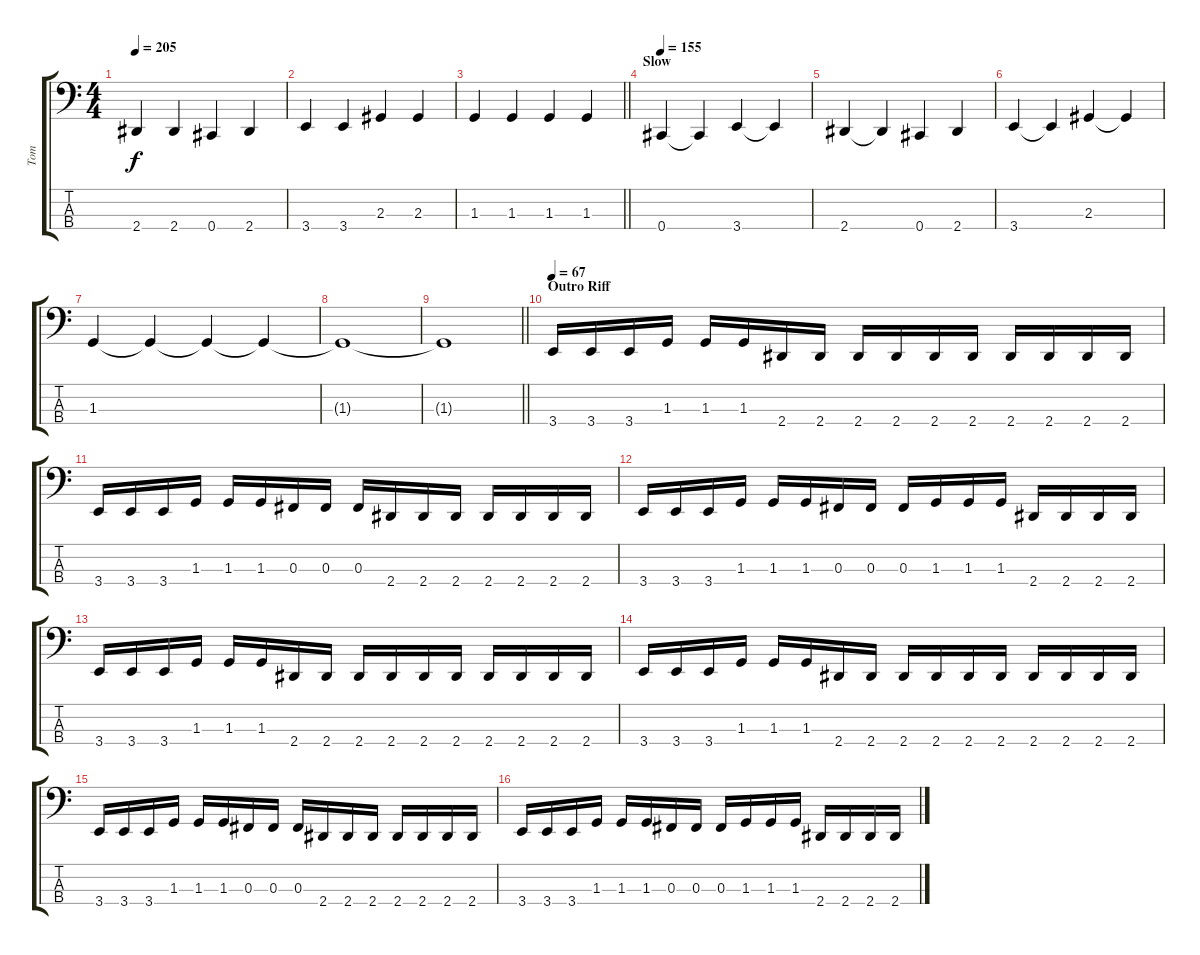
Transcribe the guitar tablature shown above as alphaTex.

\track ("Tom" "Tom") {instrument electricbasspick}
\staff {score tabs}
\tuning (E2 B1 Gb1 Db1) {hide}
\ts (4 4)
\tempo 205
\clef f4
\ks c
2.4.4{dy f} 2.4.4 0.4.4 2.4.4 |
3.4.4 3.4.4 2.3.4 2.3.4 |
\barLineRight lightlight
1.3.4 1.3.4 1.3.4 1.3.4 |
\section ("" "Slow")
\tempo 155
0.4.4 0.4{t}.4 3.4.4 3.4{t}.4 |
2.4.4 2.4{t}.4 0.4.4 2.4.4 |
3.4.4 3.4{t}.4 2.3.4 2.3{t}.4 |
1.3.4 1.3{t}.4 1.3{t}.4 1.3{t}.4 |
1.3{t}.1 |
\barLineRight lightlight
1.3{t}.1 |
\section ("" "Outro Riff")
\tempo 67
3.4.16 3.4.16 3.4.16 1.3.16 1.3.16 1.3.16 2.4.16 2.4.16 2.4.16 2.4.16 2.4.16 2.4.16 2.4.16 2.4.16 2.4.16 2.4.16 |
3.4.16 3.4.16 3.4.16 1.3.16 1.3.16 1.3.16 0.3.16 0.3.16 0.3.16 2.4.16 2.4.16 2.4.16 2.4.16 2.4.16 2.4.16 2.4.16 |
3.4.16 3.4.16 3.4.16 1.3.16 1.3.16 1.3.16 0.3.16 0.3.16 0.3.16 1.3.16 1.3.16 1.3.16 2.4.16 2.4.16 2.4.16 2.4.16 |
3.4.16 3.4.16 3.4.16 1.3.16 1.3.16 1.3.16 2.4.16 2.4.16 2.4.16 2.4.16 2.4.16 2.4.16 2.4.16 2.4.16 2.4.16 2.4.16 |
3.4.16 3.4.16 3.4.16 1.3.16 1.3.16 1.3.16 2.4.16 2.4.16 2.4.16 2.4.16 2.4.16 2.4.16 2.4.16 2.4.16 2.4.16 2.4.16 |
3.4.16 3.4.16 3.4.16 1.3.16 1.3.16 1.3.16 0.3.16 0.3.16 0.3.16 2.4.16 2.4.16 2.4.16 2.4.16 2.4.16 2.4.16 2.4.16 |
3.4.16 3.4.16 3.4.16 1.3.16 1.3.16 1.3.16 0.3.16 0.3.16 0.3.16 1.3.16 1.3.16 1.3.16 2.4.16 2.4.16 2.4.16 2.4.16
